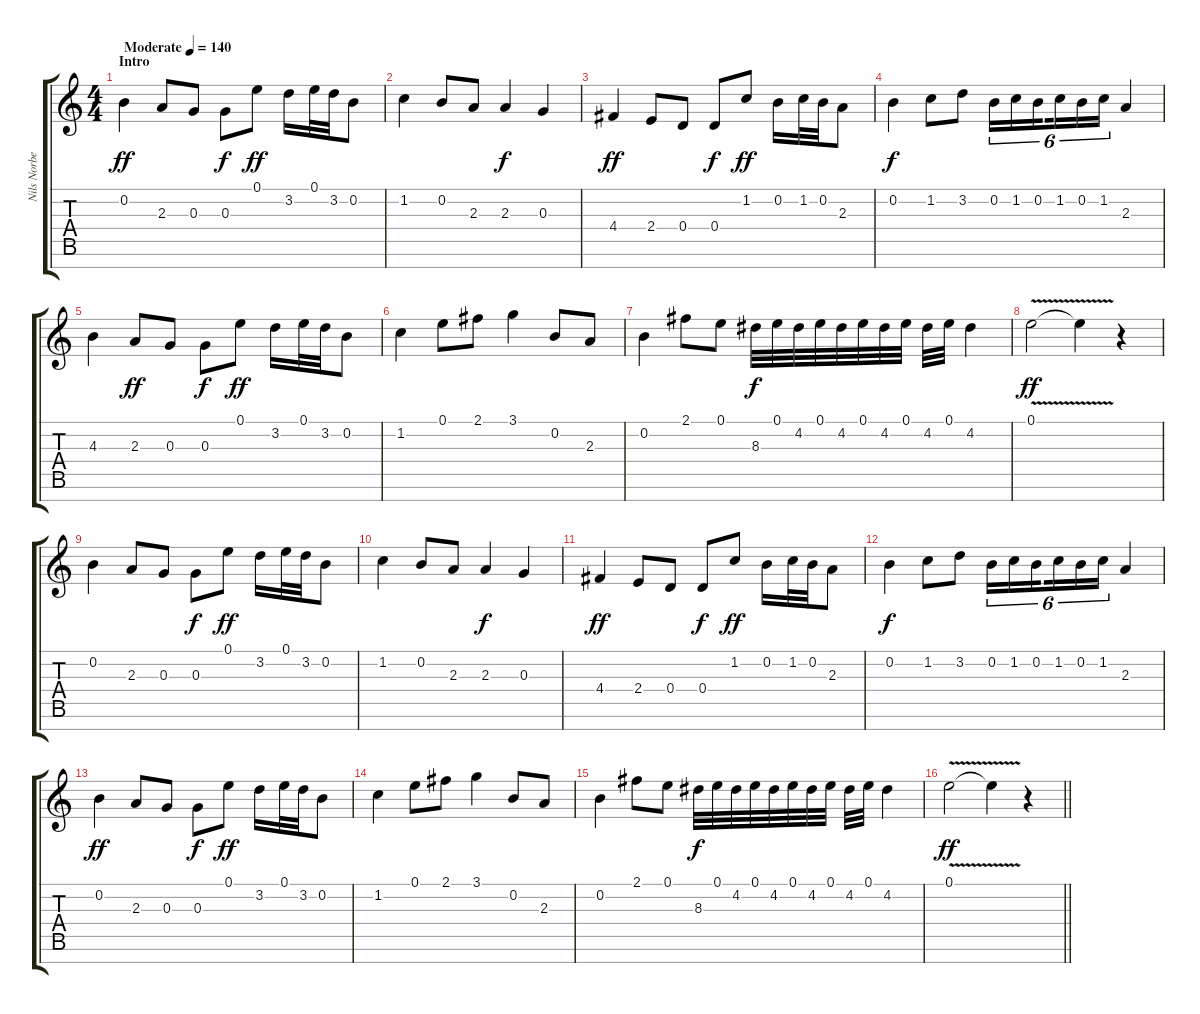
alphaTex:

\track ("Nils Norberg" "Nils Norbe") {instrument distortionguitar}
\staff {score tabs}
\tuning (E4 B3 G3 D3 A2 E2 B1) {hide}
\ts (4 4)
\section ("" "Intro")
\tempo (140 "Moderate")
\clef g2
\ks c
0.2.4{dy ff instrument distortionguitar} 2.3.8 0.3.8 0.3.8{dy f} 0.1.8{dy ff} 3.2.16 0.1.32 3.2.32 0.2.8 |
1.2.4 0.2.8 2.3.8 2.3.4{dy f} 0.3.4 |
4.4.4{dy ff} 2.4.8 0.4.8 0.4.8{dy f} 1.2.8{dy ff} 0.2.16 1.2.32 0.2.32 2.3.8 |
0.2.4{dy f} 1.2.8 3.2.8 0.2.16{tu (6 4)} 1.2.16{tu (6 4)} 0.2.16{tu (6 4) beam splitsecondary} 1.2.16{tu (6 4)} 0.2.16{tu (6 4)} 1.2.16{tu (6 4)} 2.3.4 |
4.3.4 2.3.8{dy ff} 0.3.8 0.3.8{dy f} 0.1.8{dy ff} 3.2.16 0.1.32 3.2.32 0.2.8 |
1.2.4 0.1.8 2.1.8 3.1.4 0.2.8 2.3.8 |
0.2.4 2.1.8 0.1.8 8.3.32{dy f} 0.1.32 4.2.32 0.1.32 4.2.32 0.1.32 4.2.32 0.1.32 4.2.32 0.1.32 4.2.4 |
0.1{v}.2{dy ff} 0.1{t}.4 r.4 |
0.2.4 2.3.8 0.3.8 0.3.8{dy f} 0.1.8{dy ff} 3.2.16 0.1.32 3.2.32 0.2.8 |
1.2.4 0.2.8 2.3.8 2.3.4{dy f} 0.3.4 |
4.4.4{dy ff} 2.4.8 0.4.8 0.4.8{dy f} 1.2.8{dy ff} 0.2.16 1.2.32 0.2.32 2.3.8 |
0.2.4{dy f} 1.2.8 3.2.8 0.2.16{tu (6 4)} 1.2.16{tu (6 4)} 0.2.16{tu (6 4) beam splitsecondary} 1.2.16{tu (6 4)} 0.2.16{tu (6 4)} 1.2.16{tu (6 4)} 2.3.4 |
0.2.4{dy ff} 2.3.8 0.3.8 0.3.8{dy f} 0.1.8{dy ff} 3.2.16 0.1.32 3.2.32 0.2.8 |
1.2.4 0.1.8 2.1.8 3.1.4 0.2.8 2.3.8 |
0.2.4 2.1.8 0.1.8 8.3.32{dy f} 0.1.32 4.2.32 0.1.32 4.2.32 0.1.32 4.2.32 0.1.32 4.2.32 0.1.32 4.2.4 |
\barLineRight lightlight
0.1{v}.2{dy ff} 0.1{t}.4 r.4
